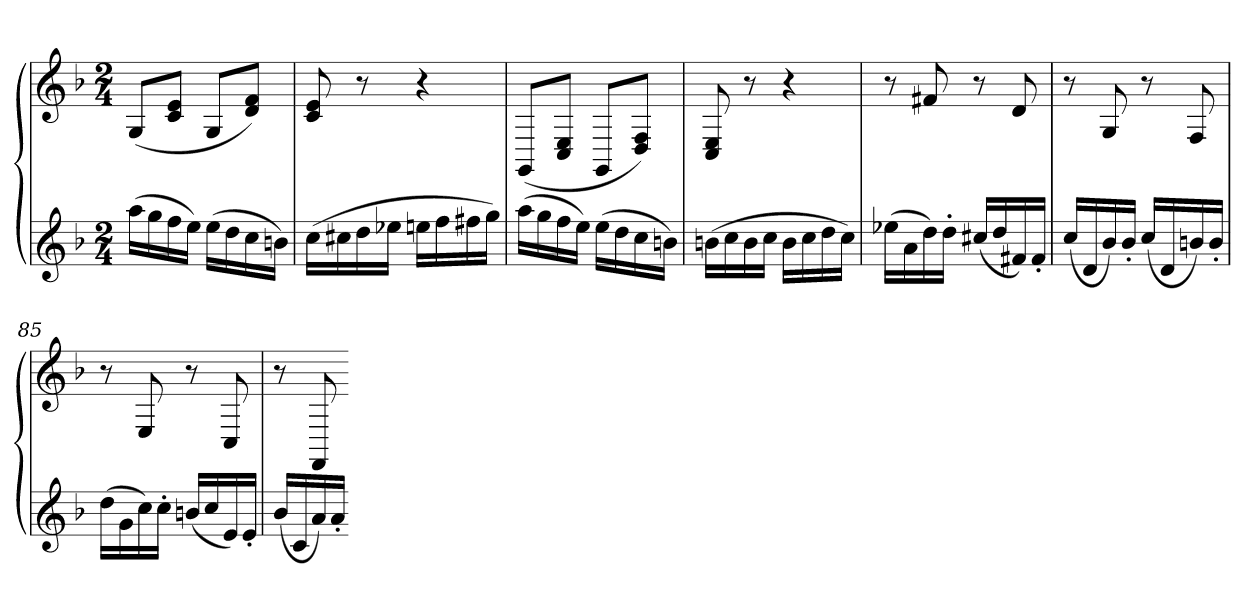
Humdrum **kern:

**kern	**kern
*part1	*part1
*staff2	*staff1
*clefG2	*clefG2
*k[b-]	*k[b-]
*F:	*F:
*M2/4	*M2/4
=	=
(16aaLL	(8GL
16gg	.
16ff	8c 8eJ
16eeJJ)	.
(16eeLL	8GL
16dd	.
16cc	8d 8fJ)
16bnJJ)	.
=80	=80
(16ccLL	8c 8e
16cc#X	.
16dd	8r
16ee-XJJ	.
16eenLL	4r
16ff	.
16ff#X	.
16ggJJ)	.
=81	=81
(16aaLL	(8GGL
16gg	.
16ff	8C 8EJ
16eeJJ)	.
(16eeLL	8GGL
16dd	.
16cc	8D 8FJ)
16bnJJ)	.
=82	=82
(16bnLL	8C 8E
16cc	.
16b	8r
16ccJJ	.
16bLL	4r
16cc	.
16dd	.
16ccJJ)	.
=83	=83
(16ee-XLL	8r
16a	.
16dd)	8f#X
16dd'JJ	.
(16cc#XLL	8r
16dd	.
16f#X)	8d
16f#'JJ	.
=84	=84
(16ccLL	8r
16d	.
16b-)	8G
16b-'JJ	.
(16ccLL	8r
16d	.
16bn)	8F
16b'JJ	.
=85	=85
(16ddLL	8r
16g	.
16cc)	8E
16cc'JJ	.
(16bnLL	8r
16cc	.
16e)	8C
16e'JJ	.
=86	=86
(16b-LL	8r
16c	.
16a)	8FF
16a'JJ	.
=-	=-
*-	*-
